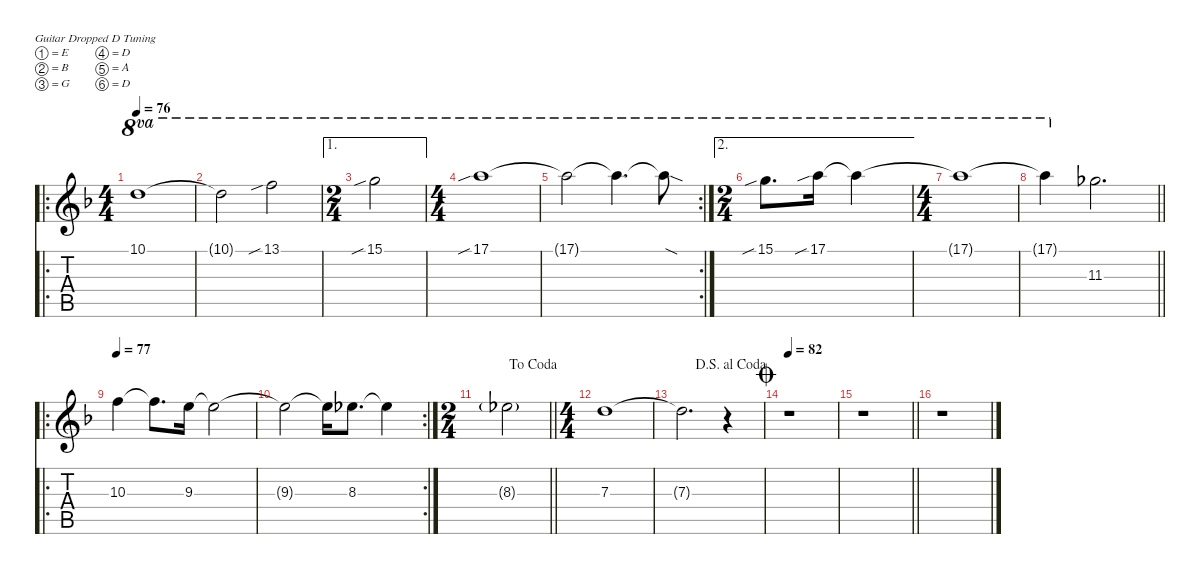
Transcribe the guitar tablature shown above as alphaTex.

\defaultSystemsLayout 4
\hideDynamics
\bracketExtendMode nobrackets
\singleTrackTrackNamePolicy hidden
\multiTrackTrackNamePolicy hidden
\otherSystemsTrackNameOrientation horizontal
\track ("Guitar 2" "Guitar 2") {defaultSystemsLayout 8 instrument distortionguitar}
\staff {score tabs}
\tuning (E4 B3 G3 D3 A2 D2)
\ro
\ts (4 4)
\tempo 76
\clef g2
\ks dminor
10.1{acc forcenatural}.1{ot 8va dy p beam Down} |
10.1{t acc forcenatural}.2{ot 8va dy mp beam Down} 13.1{sib acc forcenatural}.2{ot 8va beam Down} |
\ae 1
\ts (2 4)
\beaming (8 2 2 2 2)
15.1{sib acc forcenatural}.2{ot 8va beam Down} |
\ts (4 4)
\beaming (8 2 2 2 2)
17.1{sib acc forcenatural}.1{ot 8va beam Down} |
\rc 2
17.1{t acc forcenatural}.2{ot 8va beam Down} 17.1{t acc forcenatural}.4{d ot 8va dy mf beam Down} 17.1{sod t acc forcenatural}.8{ot 8va dy mp beam Down} |
\ae 2
\ts (2 4)
\beaming (8 2 2 2 2)
15.1{sib acc forcenatural}.8{d ot 8va beam Down} 17.1{sib acc forcenatural}.16{ot 8va beam Down} 17.1{t acc forcenatural}.4{ot 8va beam Down} |
\ts (4 4)
\beaming (8 2 2 2 2)
17.1{t acc forcenatural}.1{ot 8va beam Down} |
\barLineRight lightlight
17.1{t acc forcenatural}.4{ot 8va beam Down} 11.3{acc b}.2{d beam Down} |
\ro
\tempo 77
10.3{acc forcenatural}.4{dy mf beam Down} 10.3{t acc forcenatural}.8{d beam Down} 9.3{acc forcenatural}.16{beam Down} 9.3{t acc forcenatural}.2{beam Down} |
\rc 2
9.3{t acc forcenatural}.2{beam Down} 9.3{t acc forcenatural}.16{beam Down} 8.3{acc b}.8{d beam Down} 8.3{t acc b}.4{dy f beam Down} |
\ts (2 4)
\beaming (8 2 2 2 2)
\jump dacoda
\barLineRight lightlight
8.3{g acc b}.2{beam Down} |
\ts (4 4)
\beaming (8 2 2 2 2)
7.3{acc forcenatural}.1{dy mf beam Down} |
\jump dalsegnoalcoda
7.3{t acc forcenatural}.2{d beam Down} r.4{beam Down} |
\jump coda
\tempo 82
r.1{beam Down} |
\barLineRight lightlight
r.1{beam Down} |
r.1{beam Down}
